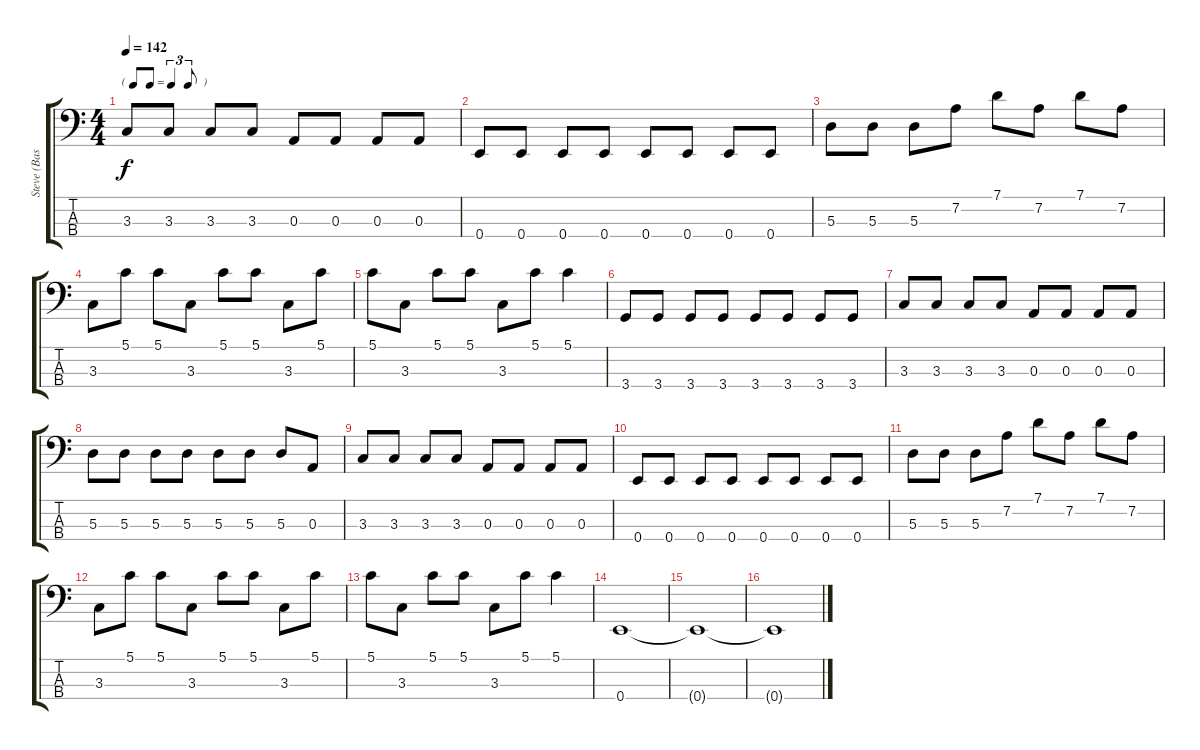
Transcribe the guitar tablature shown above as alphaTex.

\track ("Steve (Bass)" "Steve (Bas") {instrument electricbassfinger}
\staff {score tabs}
\tuning (G2 D2 A1 E1) {hide}
\ts (4 4)
\tf triplet8th
\tempo 142
\clef f4
\ks c
3.3.8{dy f} 3.3.8 3.3.8 3.3.8 0.3.8 0.3.8 0.3.8 0.3.8 |
0.4.8 0.4.8 0.4.8 0.4.8 0.4.8 0.4.8 0.4.8 0.4.8 |
5.3.8 5.3.8 5.3.8 7.2.8 7.1.8 7.2.8 7.1.8 7.2.8 |
3.3.8 5.1.8 5.1.8 3.3.8 5.1.8 5.1.8 3.3.8 5.1.8 |
5.1.8 3.3.8 5.1.8 5.1.8 3.3.8 5.1.8 5.1.4 |
3.4.8 3.4.8 3.4.8 3.4.8 3.4.8 3.4.8 3.4.8 3.4.8 |
3.3.8 3.3.8 3.3.8 3.3.8 0.3.8 0.3.8 0.3.8 0.3.8 |
5.3.8 5.3.8 5.3.8 5.3.8 5.3.8 5.3.8 5.3.8 0.3.8 |
3.3.8 3.3.8 3.3.8 3.3.8 0.3.8 0.3.8 0.3.8 0.3.8 |
0.4.8 0.4.8 0.4.8 0.4.8 0.4.8 0.4.8 0.4.8 0.4.8 |
5.3.8 5.3.8 5.3.8 7.2.8 7.1.8 7.2.8 7.1.8 7.2.8 |
3.3.8 5.1.8 5.1.8 3.3.8 5.1.8 5.1.8 3.3.8 5.1.8 |
5.1.8 3.3.8 5.1.8 5.1.8 3.3.8 5.1.8 5.1.4 |
0.4.1 |
0.4{t}.1 |
0.4{t}.1
